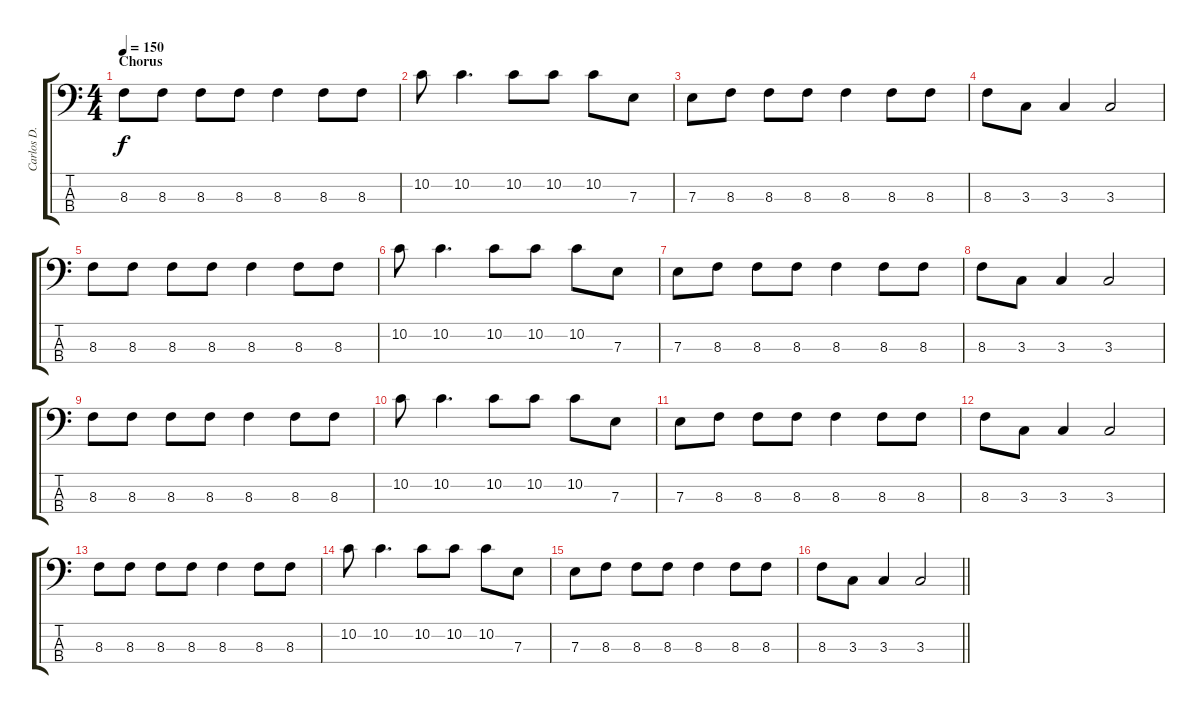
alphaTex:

\track ("Carlos D." "Carlos D.") {instrument electricbasspick}
\staff {score tabs}
\tuning (G2 D2 A1 D1) {hide}
\ts (4 4)
\section ("" "Chorus")
\tempo 150
\clef f4
\ks c
8.3.8{dy f} 8.3.8 8.3.8 8.3.8 8.3.4 8.3.8 8.3.8 |
10.2.8 10.2.4{d} 10.2.8 10.2.8 10.2.8 7.3.8 |
7.3.8 8.3.8 8.3.8 8.3.8 8.3.4 8.3.8 8.3.8 |
8.3.8 3.3.8 3.3.4 3.3.2 |
8.3.8 8.3.8 8.3.8 8.3.8 8.3.4 8.3.8 8.3.8 |
10.2.8 10.2.4{d} 10.2.8 10.2.8 10.2.8 7.3.8 |
7.3.8 8.3.8 8.3.8 8.3.8 8.3.4 8.3.8 8.3.8 |
8.3.8 3.3.8 3.3.4 3.3.2 |
8.3.8 8.3.8 8.3.8 8.3.8 8.3.4 8.3.8 8.3.8 |
10.2.8 10.2.4{d} 10.2.8 10.2.8 10.2.8 7.3.8 |
7.3.8 8.3.8 8.3.8 8.3.8 8.3.4 8.3.8 8.3.8 |
8.3.8 3.3.8 3.3.4 3.3.2 |
8.3.8 8.3.8 8.3.8 8.3.8 8.3.4 8.3.8 8.3.8 |
10.2.8 10.2.4{d} 10.2.8 10.2.8 10.2.8 7.3.8 |
7.3.8 8.3.8 8.3.8 8.3.8 8.3.4 8.3.8 8.3.8 |
\barLineRight lightlight
8.3.8 3.3.8 3.3.4 3.3.2
